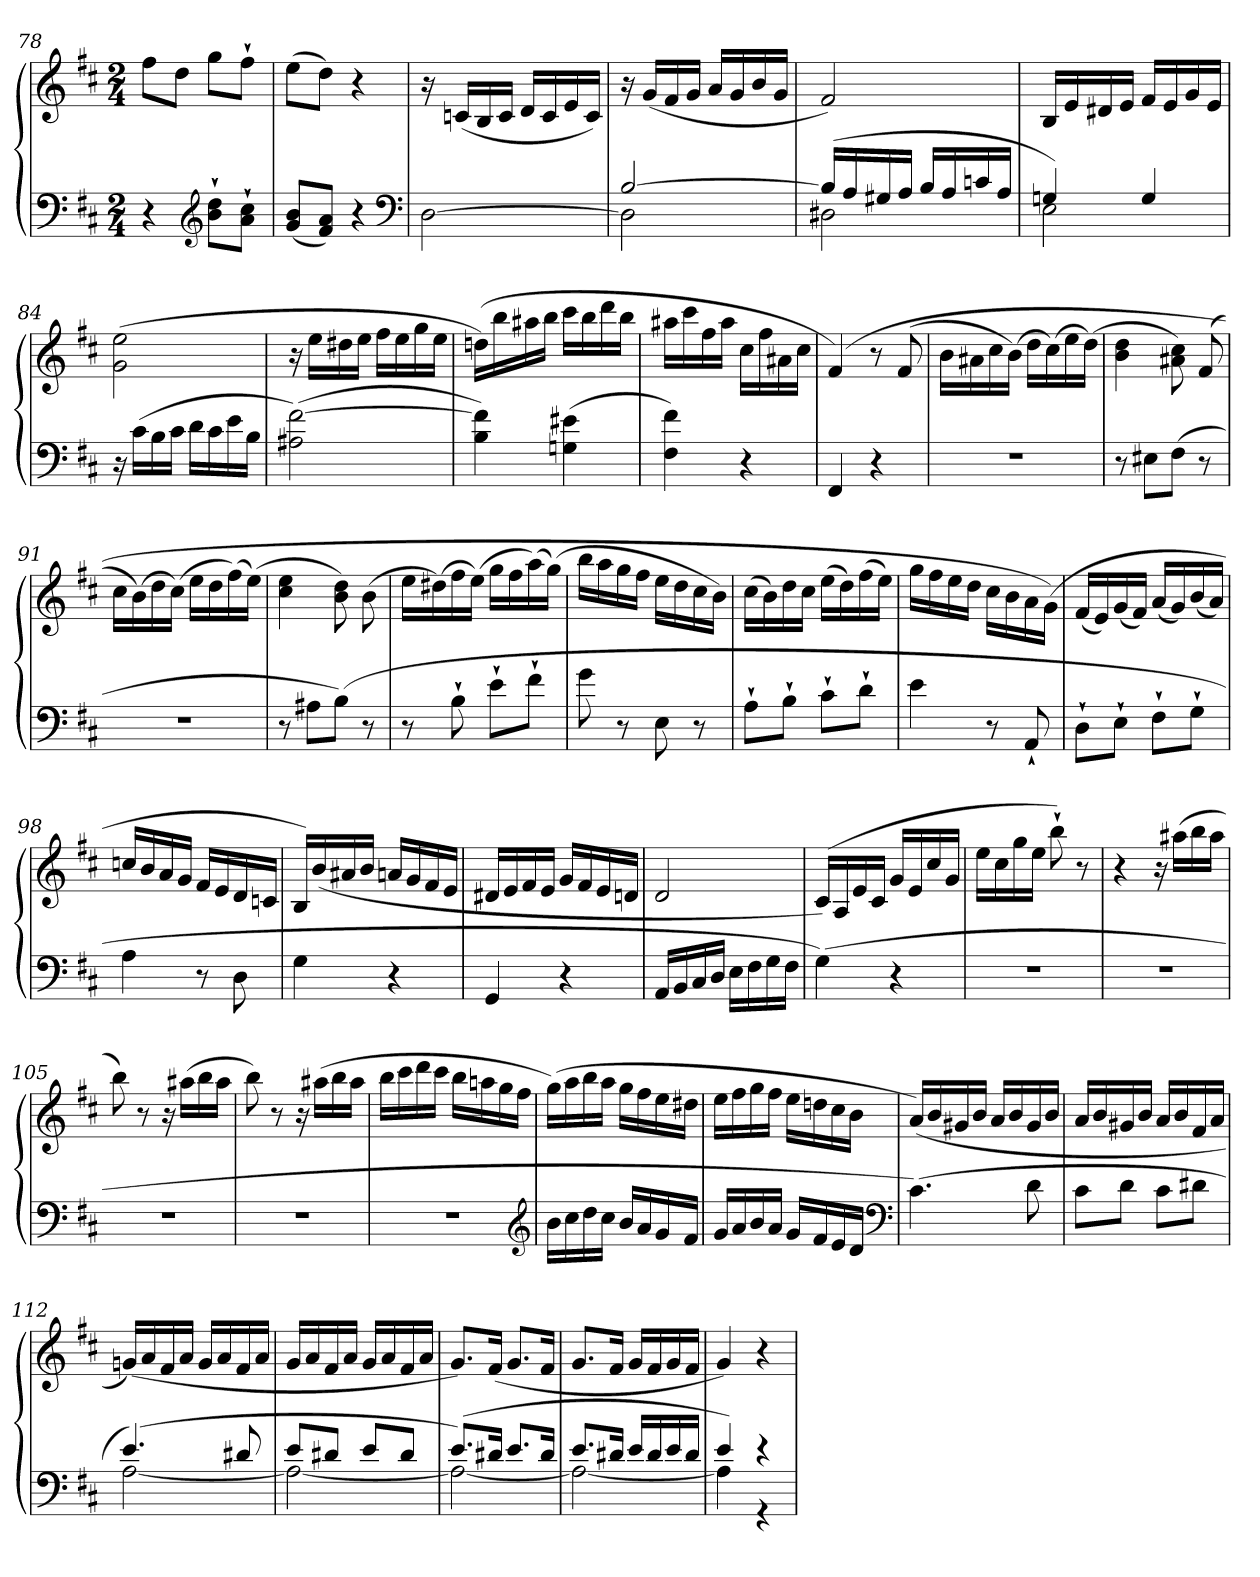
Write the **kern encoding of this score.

**kern	**kern
*part1	*part1
*staff2	*staff1
*clefF4	*clefG2
*k[f#c#]	*k[f#c#]
*D:	*D:
*M2/4	*M2/4
=78	=78
4r	8ff#\L
.	8dd\J
*clefG2	*
8b`\ 8dd`\L	8gg\L
8a`\ 8cc#`\J	8ff#`\J
=79	=79
(8g/ 8b/L	(8ee\L
8f#/ 8a/J)	8dd\J)
4r	4r
*clefF4	*
=80	=80
[2D\	16r
.	(16cn/LL
.	16B/
.	16c/JJ
.	16d/LL
.	16c/
.	16e/
.	16c/JJ)
=81	=81
*^	*
[2B/	2D\]	16r
.	.	(16g/LL
.	.	16f#/
.	.	16g/JJ
.	.	16a/LL
.	.	16g/
.	.	16b/
.	.	16g/JJ
=82	=82	=82
(16B/LL]	2D#X\	2f#/)
16A/	.	.
16G#X/	.	.
16A/JJ	.	.
16B/LL	.	.
16A/	.	.
16cn/	.	.
16A/JJ	.	.
=83	=83	=83
4Gn/)	2E\	16B/LL
.	.	16e/
.	.	16d#X/
.	.	16e/JJ
4G/	.	16f#/LL
.	.	16e/
.	.	16g/
.	.	16e/JJ
*v	*v	*
=84	=84
16r	(2g\ 2ee\
(16c#\LL	.
16B\	.
16c#\JJ	.
16d\LL	.
16c#\	.
16e\	.
16B\JJ	.
=85	=85
(2A#X\ [2f#\)	16r
.	16ee\LL
.	16dd#X\
.	16ee\JJ
.	16ff#\LL
.	16ee\
.	16gg\
.	16ee\JJ
=86	=86
4B\ 4f#]\)	(16ddn\LL)
.	16bb\
.	16aa#X\
.	16bb\JJ
(4Gn\ 4e#X\	16ccc#\LL
.	16bb\
.	16ddd\
.	16bb\JJ
=87	=87
4F#\ 4f#\)	16aa#X\LL
.	16ccc#\
.	16ff#\
.	16aa#\JJ
4r	16cc#\LL
.	16ff#\
.	16a#X\
.	16cc#\JJ
=88	=88
4FF#/	(4f#/)
4r	8r
.	(8f#/
=89	=89
2r	16b\LL
.	16a#X\
.	16cc#\
.	(16b\JJ)
.	16dd\LL
.	(16cc#\)
.	16ee\
.	(16dd\JJ)
=90	=90
8r	4b\ 4dd\
8E#X\L	.
(8F#\J	8a#X\ 8cc#\)
8r	(8f#/
=91	=91
2r	16cc#\LL
.	(16b\)
.	16dd\
.	(16cc#\JJ)
.	16ee\LL
.	16dd\
.	(16ff#\)
.	(16ee\JJ)
=92	=92
8r	4cc#\ 4ee\
8A#X\L	.
(8B\J)	8b\ 8dd\)
8r	(8b\
=93	=93
8r	16ee\LL
.	(16dd#X\)
8B`\	16ff#\
.	(16ee\JJ)
8e`\L	16gg\LL
.	16ff#\
8f#`\J	(16aa\)
.	(16gg\JJ)
=94	=94
8g\	16bb\LL
.	16aa\
8r	16gg\
.	16ff#\JJ
8E\	16ee\LL
.	16dd\
8r	16cc#\
.	16b\JJ)
=95	=95
8A`\L	(16cc#\LL
.	16b\)
8B`\J	16dd\
.	16cc#\JJ
8c#`\L	(16ee\LL
.	16dd\)
8d`\J	(16ff#\
.	16ee\JJ)
=96	=96
4e\	16gg\LL
.	16ff#\
.	16ee\
.	16dd\JJ
8r	16cc#\LL
.	16b\
8AA`/	16a\
.	(16g\JJ)
=97	=97
8D`\L	(16f#/LL
.	16e/)
8E`\J	(16g/
.	16f#/JJ)
8F#`\L	(16a/LL
.	16g/)
8G`\J	(16b/
.	16a/JJ)
=98	=98
4A\	16ccn/LL
.	16b/
.	16a/
.	16g/JJ
8r	16f#/LL
.	16e/
8D\	16d/
.	16cn/JJ
=99	=99
4G\	16B/LL)
.	(16b/
.	16a#X/
.	16b/JJ
4r	16an/LL
.	16g/
.	16f#/
.	16e/JJ
=100	=100
4GG/	16d#X/LL
.	16e/
.	16f#/
.	16e/JJ
4r	16g/LL
.	16f#/
.	16e/
.	16dn/JJ
=101	=101
16AA/LL	2d/
16BB/	.
16C#/	.
16D/JJ	.
16E\LL	.
16F#\	.
16G\	.
16F#\JJ	.
=102	=102
(4G\)	(16c#/LL)
.	16A/
.	16e/
.	16c#/JJ
4r	16g/LL
.	16e/
.	16cc#/
.	16g/JJ
=103	=103
2r	16ee\LL
.	16cc#\
.	16gg\
.	16ee\JJ
.	8bb`\)
.	8r
=104	=104
2r	4r
.	16r
.	(16aa#X\LL
.	16bb\
.	16aa#\JJ
=105	=105
2r	8bb\)
.	8r
.	16r
.	(16aa#X\LL
.	16bb\
.	16aa#\JJ
=106	=106
2r	8bb\)
.	8r
.	16r
.	(16aa#X\LL
.	16bb\
.	16aa#\JJ
=107	=107
2r	16bb\LL
.	16ccc#\
.	16ddd\
.	16ccc#\JJ
.	16bb\LL
.	16aan\
.	16gg\
.	16ff#\JJ
*clefG2	*
=108	=108
16b\LL	(16gg\LL)
16cc#\	16aa\
16dd\	16bb\
16cc#\JJ	16aa\JJ
16b/LL	16gg\LL
16a/	16ff#\
16g/	16ee\
16f#/JJ	16dd#X\JJ
=109	=109
16g/LL	16ee\LL
16a/	16ff#\
16b/	16gg\
16a/JJ	16ff#\JJ
16g/LL	16ee\LL
16f#/	16ddn\
16e/	16cc#\
16d/JJ	16b\JJ
*clefF4	*
=110	=110
(4.c#\)	(16a/LL)
.	16b/
.	16g#X/
.	16b/JJ
.	16a/LL
.	16b/
8d\	16g#/
.	16b/JJ
=111	=111
8c#\L	16a/LL
.	16b/
8d\J	16g#X/
.	16b/JJ
8c#\L	16a/LL
.	16b/
8d#X\J	16f#/
.	16a/JJ
=112	=112
*^	*
(4.e/)	[2A\	(16gn/LL)
.	.	16a/
.	.	16f#/
.	.	16a/JJ
.	.	16g/LL
.	.	16a/
8d#X/	.	16f#/
.	.	16a/JJ
=113	=113	=113
8e/L	2A\_	16g/LL
.	.	16a/
8d#X/J	.	16f#/
.	.	16a/JJ
8e/L	.	16g/LL
.	.	16a/
8d#/J	.	16f#/
.	.	16a/JJ
=114	=114	=114
(8.e/L)	2A\_	8.g/L)
16d#X/Jk	.	(16f#/Jk
8.e/L	.	8.g/L
16d#/Jk	.	16f#/Jk
=115	=115	=115
8.e/L	2A\_	8.g/L
16d#X/Jk	.	16f#/Jk
16e/LL	.	16g/LL
16d#/	.	16f#/
16e/	.	16g/
16d#/JJ	.	16f#/JJ
=116	=116	=116
4e/)	4A\]	4g/)
4r	4r	4r
*v	*v	*
=	=
*-	*-
